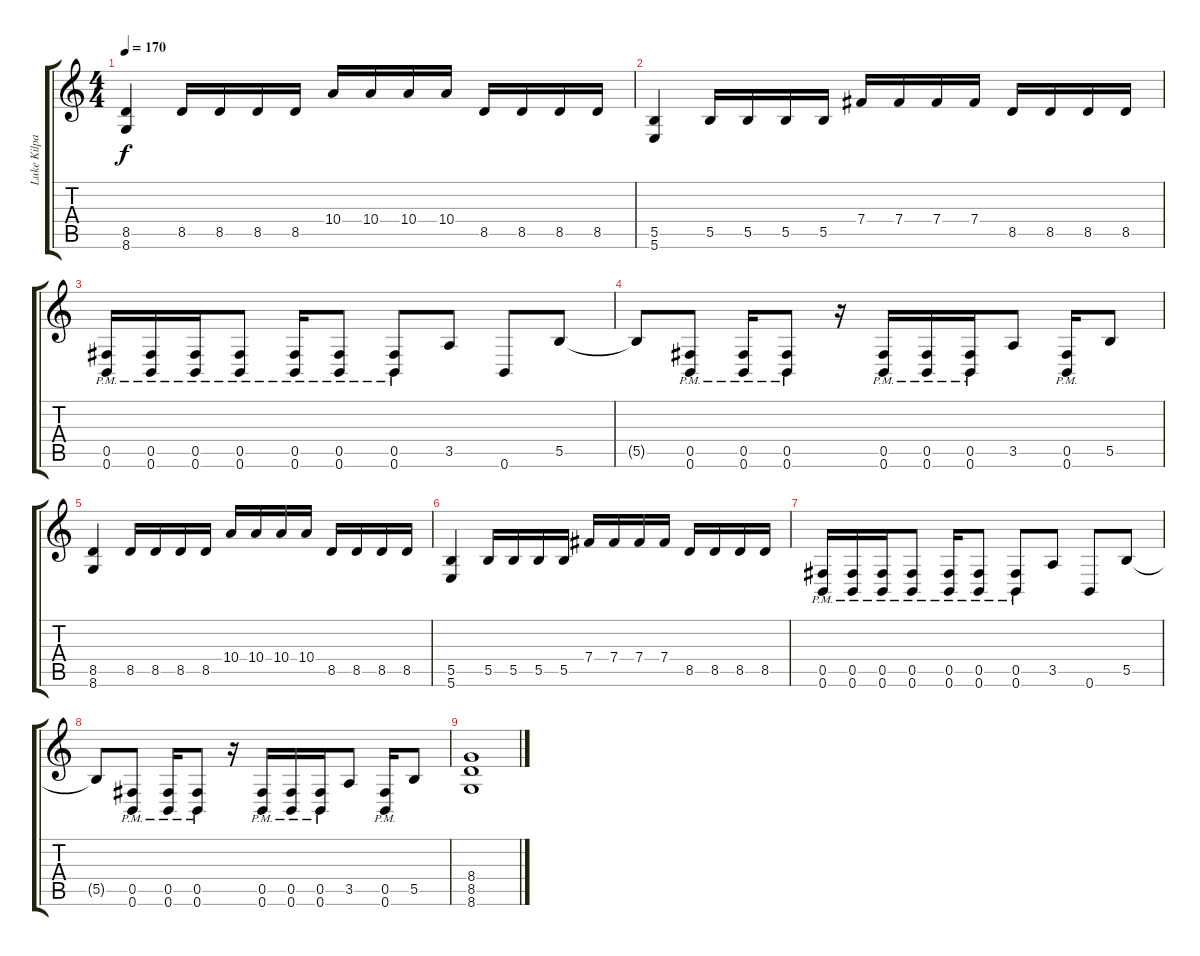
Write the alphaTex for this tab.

\track ("Luke Kilpatrick" "Luke Kilpa") {instrument distortionguitar}
\staff {score tabs}
\tuning (Db4 Ab3 E3 B2 Gb2 B1) {hide}
\ts (4 4)
\tempo 170
\clef g2
\ks c
(8.5 8.6).4{dy f} 8.5.16 8.5.16 8.5.16 8.5.16 10.4.16 10.4.16 10.4.16 10.4.16 8.5.16 8.5.16 8.5.16 8.5.16 |
(5.5 5.6).4 5.5.16 5.5.16 5.5.16 5.5.16 7.4.16 7.4.16 7.4.16 7.4.16 8.5.16 8.5.16 8.5.16 8.5.16 |
(0.5{pm} 0.6{pm}).16 (0.5{pm} 0.6{pm}).16 (0.5{pm} 0.6{pm}).16 (0.5{pm} 0.6{pm}).8 (0.5{pm} 0.6{pm}).16 (0.5{pm} 0.6{pm}).8 (0.5{pm} 0.6{pm}).8 3.5.8 0.6.8 5.5.8 |
5.5{t}.8 (0.5{pm} 0.6{pm}).8 (0.5{pm} 0.6{pm}).16 (0.5{pm} 0.6{pm}).8 r.16 (0.5{pm} 0.6{pm}).16 (0.5{pm} 0.6{pm}).16 (0.5{pm} 0.6{pm}).16 3.5.8 (0.5{pm} 0.6{pm}).16 5.5.8 |
(8.5 8.6).4 8.5.16 8.5.16 8.5.16 8.5.16 10.4.16 10.4.16 10.4.16 10.4.16 8.5.16 8.5.16 8.5.16 8.5.16 |
(5.5 5.6).4 5.5.16 5.5.16 5.5.16 5.5.16 7.4.16 7.4.16 7.4.16 7.4.16 8.5.16 8.5.16 8.5.16 8.5.16 |
(0.5{pm} 0.6{pm}).16 (0.5{pm} 0.6{pm}).16 (0.5{pm} 0.6{pm}).16 (0.5{pm} 0.6{pm}).8 (0.5{pm} 0.6{pm}).16 (0.5{pm} 0.6{pm}).8 (0.5{pm} 0.6{pm}).8 3.5.8 0.6.8 5.5.8 |
5.5{t}.8 (0.5{pm} 0.6{pm}).8 (0.5{pm} 0.6{pm}).16 (0.5{pm} 0.6{pm}).8 r.16 (0.5{pm} 0.6{pm}).16 (0.5{pm} 0.6{pm}).16 (0.5{pm} 0.6{pm}).16 3.5.8 (0.5{pm} 0.6{pm}).16 5.5.8 |
(8.4 8.5 8.6).1{volume 0}
